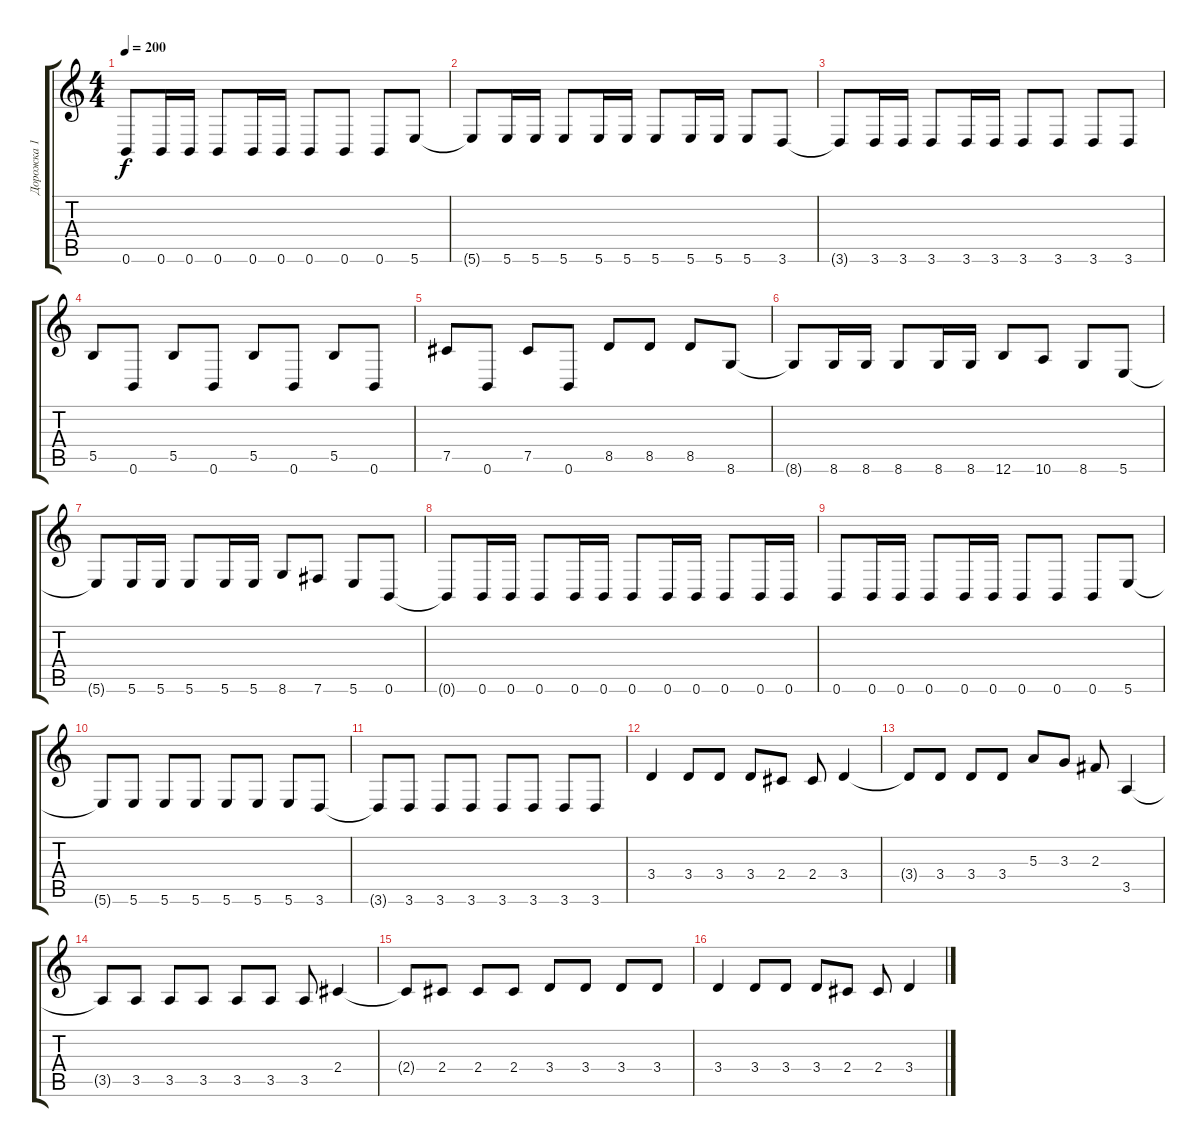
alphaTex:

\track ("Дорожка 1" "Дорожка 1") {instrument distortionguitar}
\staff {score tabs}
\tuning (Db4 Ab3 E3 B2 Gb2 B1) {hide}
\ts (4 4)
\tempo 200
\clef g2
\ks c
0.6.8{dy f} 0.6.16 0.6.16 0.6.8 0.6.16 0.6.16 0.6.8 0.6.8 0.6.8 5.6.8 |
5.6{t}.8 5.6.16 5.6.16 5.6.8 5.6.16 5.6.16 5.6.8 5.6.16 5.6.16 5.6.8 3.6.8 |
3.6{t}.8 3.6.16 3.6.16 3.6.8 3.6.16 3.6.16 3.6.8 3.6.8 3.6.8 3.6.8 |
5.5.8 0.6.8 5.5.8 0.6.8 5.5.8 0.6.8 5.5.8 0.6.8 |
7.5.8 0.6.8 7.5.8 0.6.8 8.5.8 8.5.8 8.5.8 8.6.8 |
8.6{t}.8 8.6.16 8.6.16 8.6.8 8.6.16 8.6.16 12.6.8 10.6.8 8.6.8 5.6.8 |
5.6{t}.8 5.6.16 5.6.16 5.6.8 5.6.16 5.6.16 8.6.8 7.6.8 5.6.8 0.6.8 |
0.6{t}.8 0.6.16 0.6.16 0.6.8 0.6.16 0.6.16 0.6.8 0.6.16 0.6.16 0.6.8 0.6.16 0.6.16 |
0.6.8 0.6.16 0.6.16 0.6.8 0.6.16 0.6.16 0.6.8 0.6.8 0.6.8 5.6.8 |
5.6{t}.8 5.6.8 5.6.8 5.6.8 5.6.8 5.6.8 5.6.8 3.6.8 |
3.6{t}.8 3.6.8 3.6.8 3.6.8 3.6.8 3.6.8 3.6.8 3.6.8 |
3.4.4 3.4.8 3.4.8 3.4.8 2.4.8 2.4.8 3.4.4 |
3.4{t}.8 3.4.8 3.4.8 3.4.8 5.3.8 3.3.8 2.3.8 3.5.4 |
3.5{t}.8 3.5.8 3.5.8 3.5.8 3.5.8 3.5.8 3.5.8 2.4.4 |
2.4{t}.8 2.4.8 2.4.8 2.4.8 3.4.8 3.4.8 3.4.8 3.4.8 |
3.4.4 3.4.8 3.4.8 3.4.8 2.4.8 2.4.8 3.4.4
